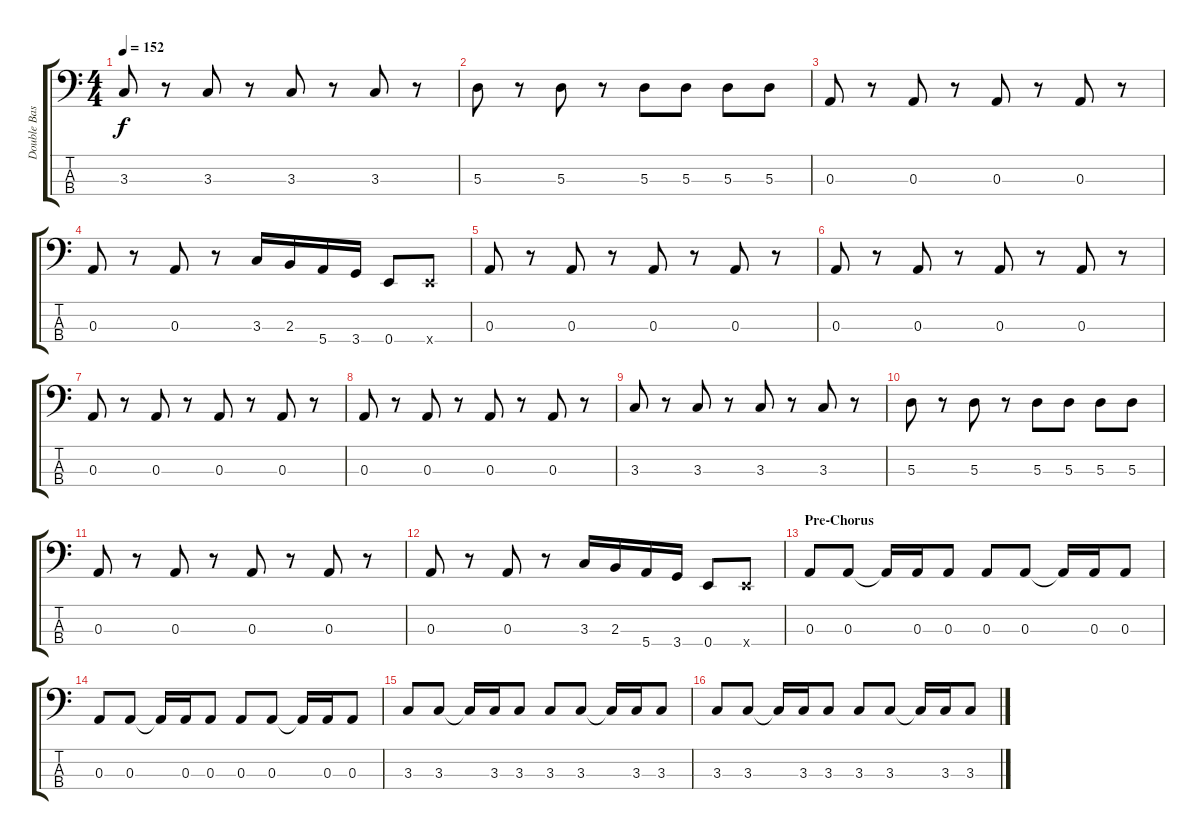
\track ("Double Bass" "Double Bas") {instrument electricbassfinger}
\staff {score tabs}
\tuning (G2 D2 A1 E1) {hide}
\ts (4 4)
\tempo 152
\clef f4
\ks c
3.3.8{dy f} r.8 3.3.8 r.8 3.3.8 r.8 3.3.8 r.8 |
5.3.8 r.8 5.3.8 r.8 5.3.8 5.3.8 5.3.8 5.3.8 |
0.3.8 r.8 0.3.8 r.8 0.3.8 r.8 0.3.8 r.8 |
0.3.8 r.8 0.3.8 r.8 3.3.16 2.3.16 5.4.16 3.4.16 0.4.8 0.4{x}.8 |
0.3.8 r.8 0.3.8 r.8 0.3.8 r.8 0.3.8 r.8 |
0.3.8 r.8 0.3.8 r.8 0.3.8 r.8 0.3.8 r.8 |
0.3.8 r.8 0.3.8 r.8 0.3.8 r.8 0.3.8 r.8 |
0.3.8 r.8 0.3.8 r.8 0.3.8 r.8 0.3.8 r.8 |
3.3.8 r.8 3.3.8 r.8 3.3.8 r.8 3.3.8 r.8 |
5.3.8 r.8 5.3.8 r.8 5.3.8 5.3.8 5.3.8 5.3.8 |
0.3.8 r.8 0.3.8 r.8 0.3.8 r.8 0.3.8 r.8 |
0.3.8 r.8 0.3.8 r.8 3.3.16 2.3.16 5.4.16 3.4.16 0.4.8 0.4{x}.8 |
\section ("" "Pre-Chorus")
0.3.8 0.3.8 0.3{t}.16 0.3.16 0.3.8 0.3.8 0.3.8 0.3{t}.16 0.3.16 0.3.8 |
0.3.8 0.3.8 0.3{t}.16 0.3.16 0.3.8 0.3.8 0.3.8 0.3{t}.16 0.3.16 0.3.8 |
3.3.8 3.3.8 3.3{t}.16 3.3.16 3.3.8 3.3.8 3.3.8 3.3{t}.16 3.3.16 3.3.8 |
3.3.8 3.3.8 3.3{t}.16 3.3.16 3.3.8 3.3.8 3.3.8 3.3{t}.16 3.3.16 3.3.8
